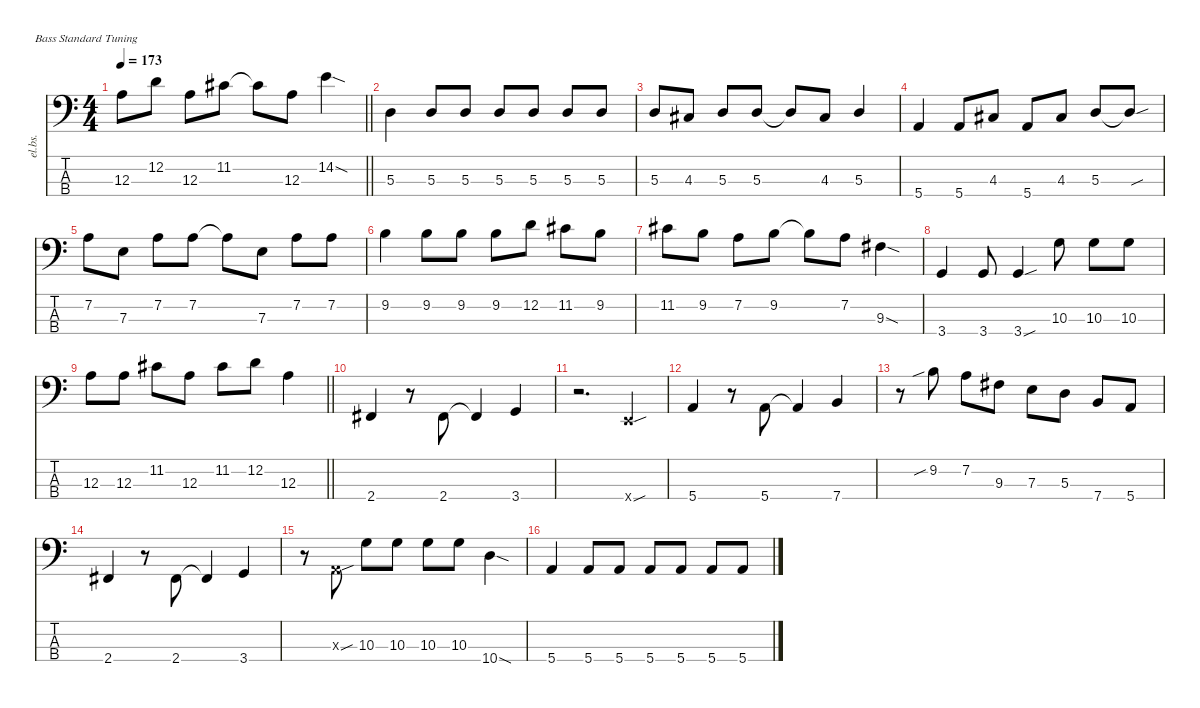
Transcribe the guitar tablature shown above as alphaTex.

\defaultSystemsLayout 4
\hideDynamics
\bracketExtendMode nobrackets
\track ("Electric Bass" "el.bs.") {mute instrument electricbassfinger}
\staff {score tabs}
\tuning (G2 D2 A1 E1)
\ts (4 4)
\tempo 173
\clef f4
\barLineRight lightlight
\ks c
12.3.8{dy mf beam Down} 12.2.8{beam Down} 12.3.8{beam Down} 11.2{acc #}.8{beam Down} 11.2{t acc #}.8{beam Down} 12.3.8{beam Down} 14.2{sod}.4{beam Down} |
5.3.4{beam Down} 5.3.8{beam Up} 5.3.8{beam Up} 5.3.8{beam Up} 5.3.8{beam Up} 5.3.8{beam Up} 5.3.8{beam Up} |
5.3.8{beam Up} 4.3{acc #}.8{beam Up} 5.3.8{beam Up} 5.3.8{beam Up} 5.3{t}.8{beam Up} 4.3{acc #}.8{beam Up} 5.3.4{beam Up} |
5.4.4{beam Up} 5.4.8{beam Up} 4.3{acc #}.8{beam Up} 5.4.8{beam Up} 4.3{acc #}.8{beam Up} 5.3.8{beam Up} 5.3{sou t}.8{beam Up} |
7.2.8{beam Down} 7.3.8{beam Down} 7.2.8{beam Down} 7.2.8{beam Down} 7.2{t}.8{beam Down} 7.3.8{beam Down} 7.2.8{beam Down} 7.2.8{beam Down} |
9.2.4{beam Down} 9.2.8{beam Down} 9.2.8{beam Down} 9.2.8{beam Down} 12.2.8{beam Down} 11.2{acc #}.8{beam Down} 9.2.8{beam Down} |
11.2{acc #}.8{beam Down} 9.2.8{beam Down} 7.2.8{beam Down} 9.2.8{beam Down} 9.2{t}.8{beam Down} 7.2.8{beam Down} 9.3{sod acc #}.4{beam Down} |
3.4.4{beam Up} 3.4.8{beam Up} 3.4{sou}.4{beam Up} 10.3.8{beam Down} 10.3.8{beam Down} 10.3.8{beam Down} |
\barLineRight lightlight
12.3.8{beam Down} 12.3.8{beam Down} 11.2{acc #}.8{beam Down} 12.3.8{beam Down} 11.2{acc #}.8{beam Down} 12.2.8{beam Down} 12.3.4{beam Down} |
2.4{acc #}.4{beam Up} r.8{beam Down} 2.4{acc #}.8{beam Up} 2.4{t acc #}.4{beam Up} 3.4.4{beam Up} |
r.2{d beam Down} 0.4{sou x}.4{beam Up} |
5.4.4{beam Up} r.8{beam Down} 5.4.8{beam Up} 5.4{t}.4{beam Up} 7.4.4{beam Up} |
r.8{beam Down} 9.2{sib}.8{beam Down} 7.2.8{beam Down} 9.3{acc #}.8{beam Down} 7.3.8{beam Down} 5.3.8{beam Down} 7.4.8{beam Up} 5.4.8{beam Up} |
2.4{acc #}.4{beam Up} r.8{beam Down} 2.4{acc #}.8{beam Up} 2.4{t acc #}.4{beam Up} 3.4.4{beam Up} |
r.8{beam Down} 0.3{sou x}.8{beam Up} 10.3.8{beam Down} 10.3.8{beam Down} 10.3.8{beam Down} 10.3.8{beam Down} 10.4{sod}.4{beam Down} |
5.4.4{beam Up} 5.4.8{beam Up} 5.4.8{beam Up} 5.4.8{beam Up} 5.4.8{beam Up} 5.4.8{beam Up} 5.4.8{beam Up}
